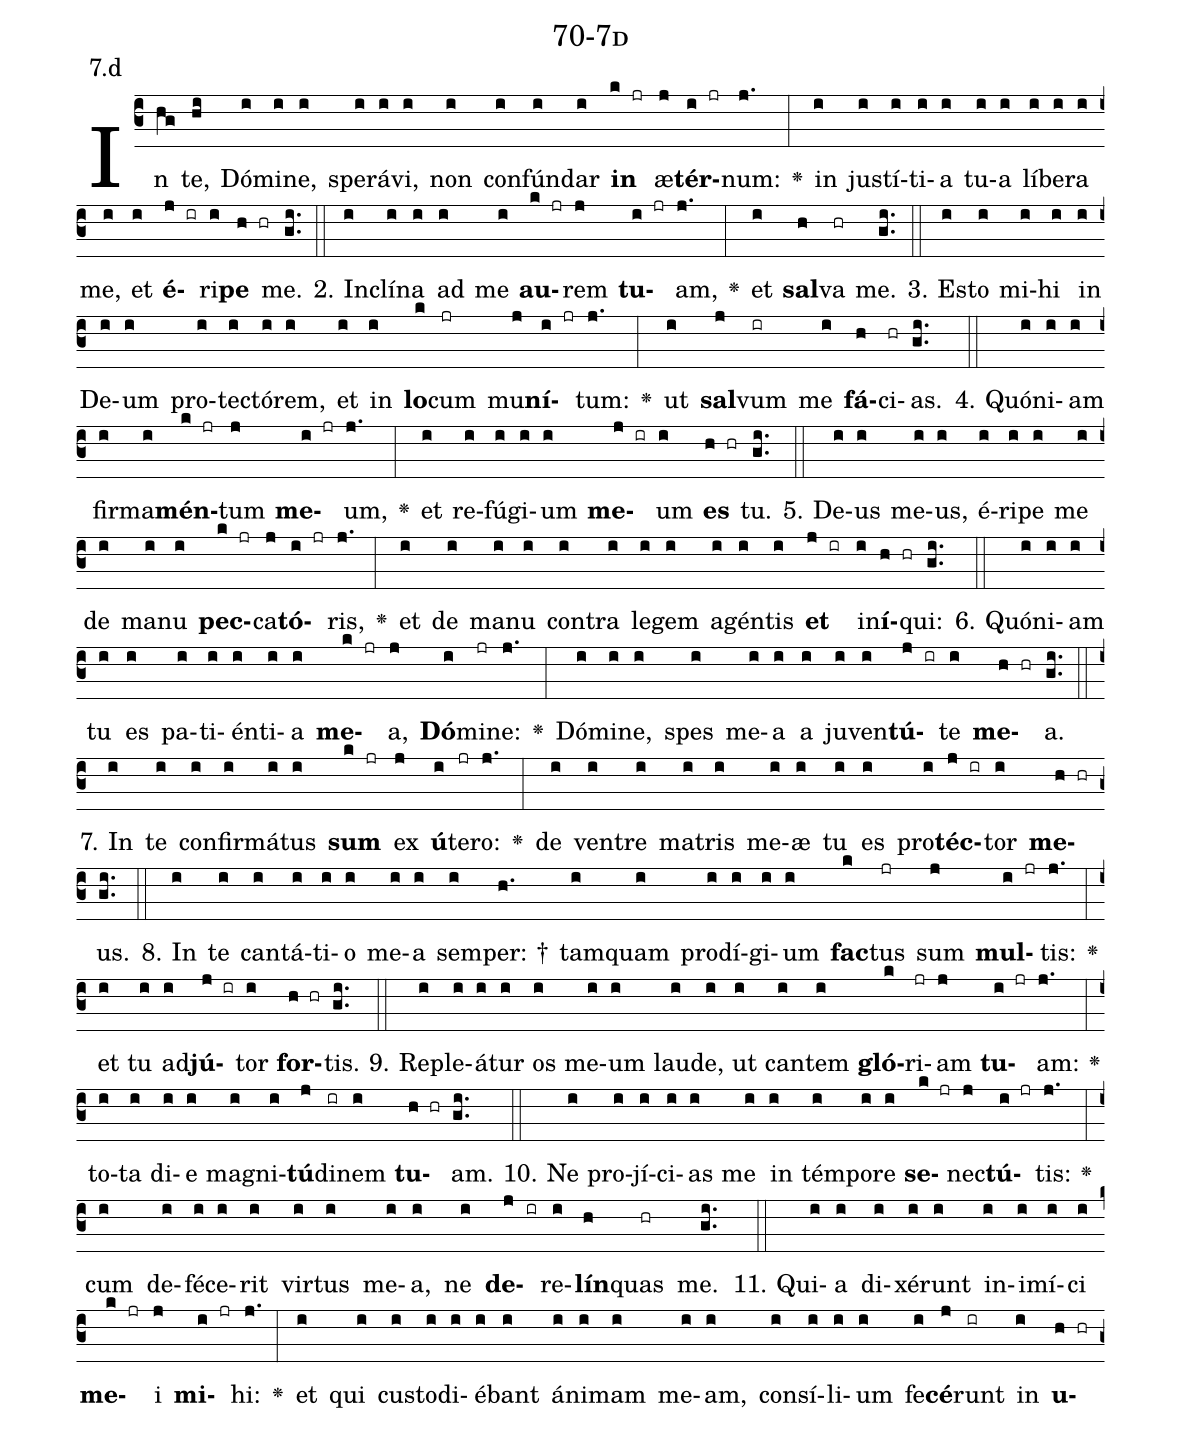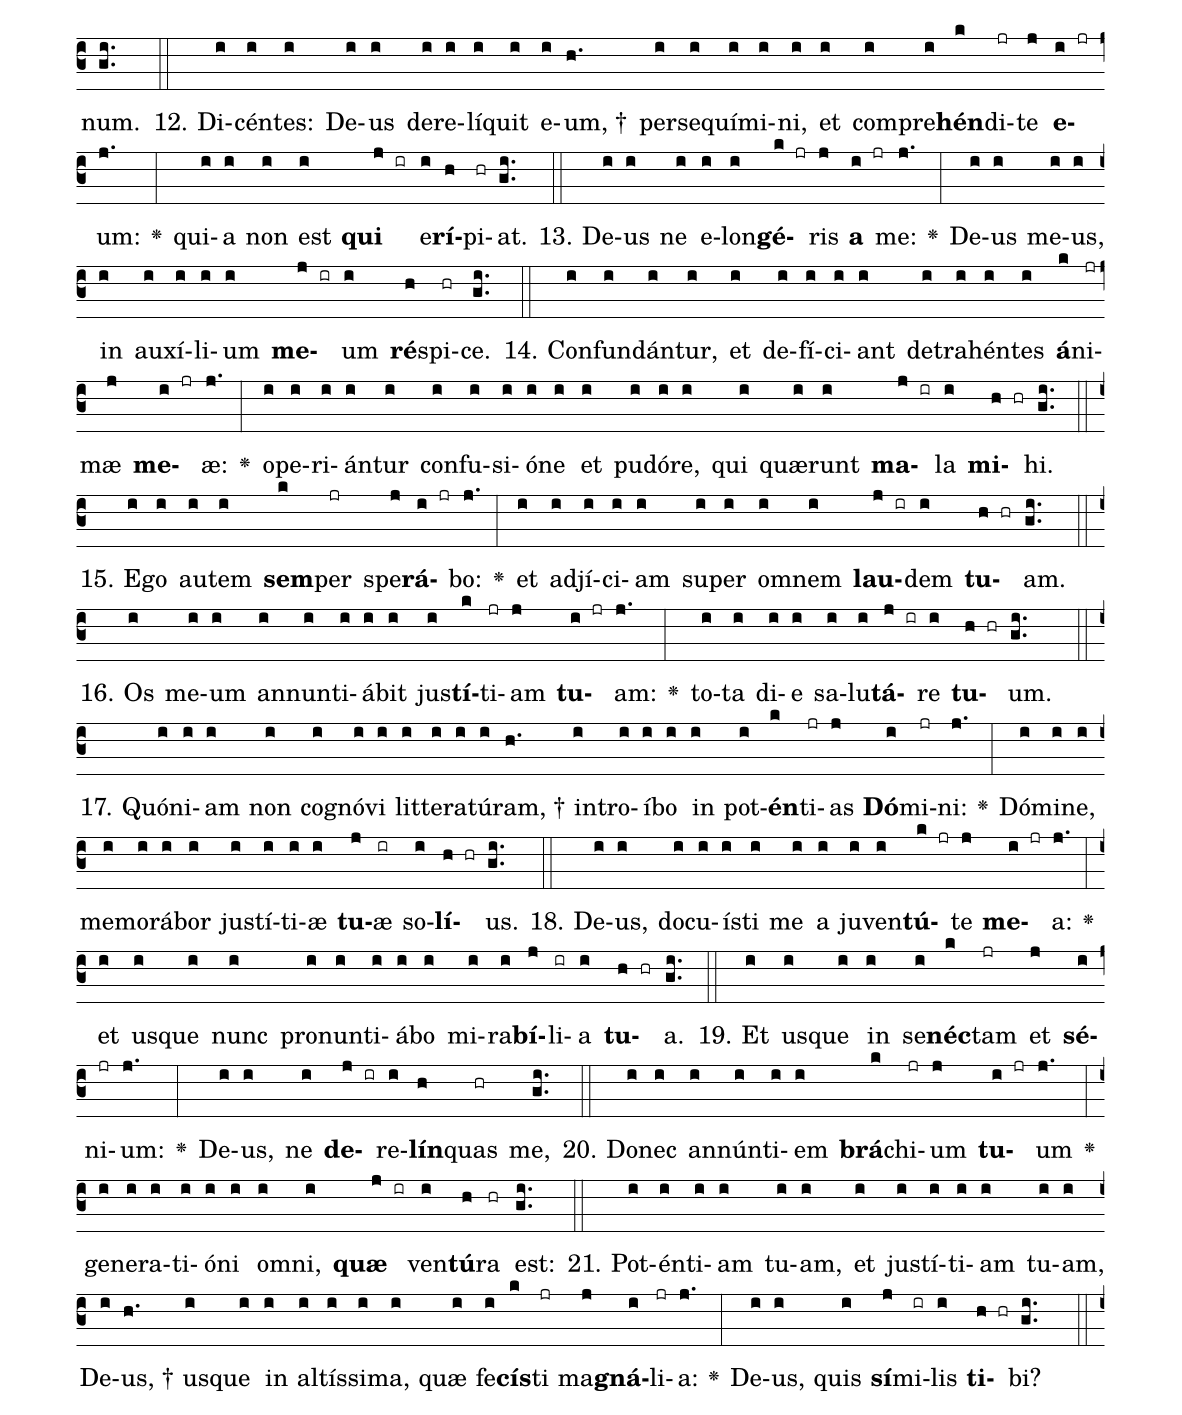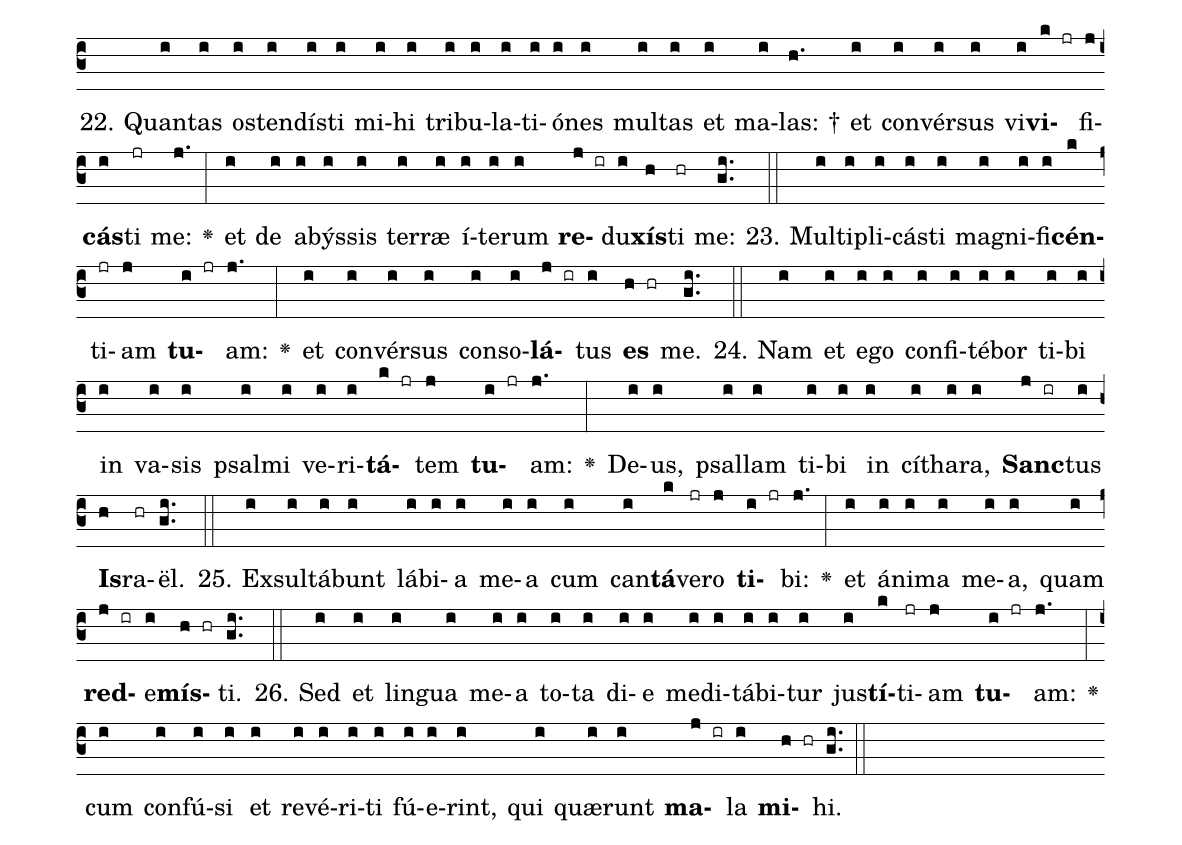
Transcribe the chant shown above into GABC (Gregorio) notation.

name: 70-7d;
annotation: 7.d;
%%
(c3)In(hg) te,(hi) Dó(i)mi(i)ne,(i) spe(i)rá(i)vi,(i) non(i) con(i)fún(i)dar(i) <b>in</b>(k jr) æ(j)<b>tér</b>(i jr)num:(j.) <v>\greheightstar</v>(:) in(i) jus(i)tí(i)ti(i)a(i) tu(i)a(i) lí(i)be(i)ra(i) me,(i) et(i) <b>é</b>(j ir)ri(i)<b>pe</b>(h hr) me.(gi..) (::)
2. In(i)clí(i)na(i) ad(i) me(i) <b>au</b>(k jr)rem(j) <b>tu</b>(i jr)am,(j.) <v>\greheightstar</v>(:) et(i) <b>sal</b>(h)va(hr) me.(gi..) (::)
3. Es(i)to(i) mi(i)hi(i) in(i) De(i)um(i) pro(i)tec(i)tó(i)rem,(i) et(i) in(i) <b>lo</b>(k)cum(jr) mu(j)<b>ní</b>(i jr)tum:(j.) <v>\greheightstar</v>(:) ut(i) <b>sal</b>(j)vum(ir) me(i) <b>fá</b>(h)ci(hr)as.(gi..) (::)
4. Quón(i)i(i)am(i) fir(i)ma(i)<b>mén</b>(k jr)tum(j) <b>me</b>(i jr)um,(j.) <v>\greheightstar</v>(:) et(i) re(i)fú(i)gi(i)um(i) <b>me</b>(j ir)um(i) <b>es</b>(h hr) tu.(gi..) (::)
5. De(i)us(i) me(i)us,(i) é(i)ri(i)pe(i) me(i) de(i) ma(i)nu(i) <b>pec</b>(k jr)ca(j)<b>tó</b>(i jr)ris,(j.) <v>\greheightstar</v>(:) et(i) de(i) ma(i)nu(i) con(i)tra(i) le(i)gem(i) a(i)gén(i)tis(i) <b>et</b>(j ir) in(i)<b>í</b>(h hr)qui:(gi..) (::)
6. Quón(i)i(i)am(i) tu(i) es(i) pa(i)ti(i)én(i)ti(i)a(i) <b>me</b>(k jr)a,(j) <b>Dó</b>(i)mi(jr)ne:(j.) <v>\greheightstar</v>(:) Dó(i)mi(i)ne,(i) spes(i) me(i)a(i) a(i) ju(i)ven(i)<b>tú</b>(j ir)te(i) <b>me</b>(h hr)a.(gi..) (::)
7. In(i) te(i) con(i)fir(i)má(i)tus(i) <b>sum</b>(k jr) ex(j) <b>ú</b>(i)te(jr)ro:(j.) <v>\greheightstar</v>(:) de(i) ven(i)tre(i) ma(i)tris(i) me(i)æ(i) tu(i) es(i) pro(i)<b>téc</b>(j ir)tor(i) <b>me</b>(h hr)us.(gi..) (::)
8. In(i) te(i) can(i)tá(i)ti(i)o(i) me(i)a(i) sem(i)per: †(h.) tam(i)quam(i) prod(i)í(i)gi(i)um(i) <b>fac</b>(k)tus(jr) sum(j) <b>mul</b>(i jr)tis:(j.) <v>\greheightstar</v>(:) et(i) tu(i) ad(i)<b>jú</b>(j ir)tor(i) <b>for</b>(h hr)tis.(gi..) (::)
9. Re(i)ple(i)á(i)tur(i) os(i) me(i)um(i) lau(i)de,(i) ut(i) can(i)tem(i) <b>gló</b>(k)ri(jr)am(j) <b>tu</b>(i jr)am:(j.) <v>\greheightstar</v>(:) to(i)ta(i) di(i)e(i) ma(i)gni(i)<b>tú</b>(j)di(ir)nem(i) <b>tu</b>(h hr)am.(gi..) (::)
10. Ne(i) pro(i)jí(i)ci(i)as(i) me(i) in(i) tém(i)po(i)re(i) <b>se</b>(k jr)nec(j)<b>tú</b>(i jr)tis:(j.) <v>\greheightstar</v>(:) cum(i) de(i)fé(i)ce(i)rit(i) vir(i)tus(i) me(i)a,(i) ne(i) <b>de</b>(j ir)re(i)<b>lín</b>(h)quas(hr) me.(gi..) (::)
11. Qui(i)a(i) di(i)xé(i)runt(i) in(i)i(i)mí(i)ci(i) <b>me</b>(k jr)i(j) <b>mi</b>(i jr)hi:(j.) <v>\greheightstar</v>(:) et(i) qui(i) cus(i)to(i)di(i)é(i)bant(i) á(i)ni(i)mam(i) me(i)am,(i) con(i)sí(i)li(i)um(i) fe(i)<b>cé</b>(j)runt(ir) in(i) <b>u</b>(h hr)num.(gi..) (::)
12. Di(i)cén(i)tes:(i) De(i)us(i) de(i)re(i)lí(i)quit(i) e(i)um, †(h.) per(i)se(i)quí(i)mi(i)ni,(i) et(i) com(i)pre(i)<b>hén</b>(k)di(jr)te(j) <b>e</b>(i jr)um:(j.) <v>\greheightstar</v>(:) qui(i)a(i) non(i) est(i) <b>qui</b>(j ir) e(i)<b>rí</b>(h)pi(hr)at.(gi..) (::)
13. De(i)us(i) ne(i) e(i)lon(i)<b>gé</b>(k jr)ris(j) <b>a</b>(i jr) me:(j.) <v>\greheightstar</v>(:) De(i)us(i) me(i)us,(i) in(i) au(i)xí(i)li(i)um(i) <b>me</b>(j ir)um(i) <b>ré</b>(h)spi(hr)ce.(gi..) (::)
14. Con(i)fun(i)dán(i)tur,(i) et(i) de(i)fí(i)ci(i)ant(i) de(i)tra(i)hén(i)tes(i) <b>á</b>(k)ni(jr)mæ(j) <b>me</b>(i jr)æ:(j.) <v>\greheightstar</v>(:) o(i)pe(i)ri(i)án(i)tur(i) con(i)fu(i)si(i)ó(i)ne(i) et(i) pu(i)dó(i)re,(i) qui(i) quæ(i)runt(i) <b>ma</b>(j ir)la(i) <b>mi</b>(h hr)hi.(gi..) (::)
15. E(i)go(i) au(i)tem(i) <b>sem</b>(k)per(jr) spe(j)<b>rá</b>(i jr)bo:(j.) <v>\greheightstar</v>(:) et(i) ad(i)jí(i)ci(i)am(i) su(i)per(i) om(i)nem(i) <b>lau</b>(j ir)dem(i) <b>tu</b>(h hr)am.(gi..) (::)
16. Os(i) me(i)um(i) an(i)nun(i)ti(i)á(i)bit(i) jus(i)<b>tí</b>(k)ti(jr)am(j) <b>tu</b>(i jr)am:(j.) <v>\greheightstar</v>(:) to(i)ta(i) di(i)e(i) sa(i)lu(i)<b>tá</b>(j ir)re(i) <b>tu</b>(h hr)um.(gi..) (::)
17. Quón(i)i(i)am(i) non(i) co(i)gnó(i)vi(i) lit(i)te(i)ra(i)tú(i)ram, †(h.) in(i)tro(i)í(i)bo(i) in(i) pot(i)<b>én</b>(k)ti(jr)as(j) <b>Dó</b>(i)mi(jr)ni:(j.) <v>\greheightstar</v>(:) Dó(i)mi(i)ne,(i) me(i)mo(i)rá(i)bor(i) jus(i)tí(i)ti(i)æ(i) <b>tu</b>(j)æ(ir) so(i)<b>lí</b>(h hr)us.(gi..) (::)
18. De(i)us,(i) do(i)cu(i)ís(i)ti(i) me(i) a(i) ju(i)ven(i)<b>tú</b>(k jr)te(j) <b>me</b>(i jr)a:(j.) <v>\greheightstar</v>(:) et(i) us(i)que(i) nunc(i) pro(i)nun(i)ti(i)á(i)bo(i) mi(i)ra(i)<b>bí</b>(j)li(ir)a(i) <b>tu</b>(h hr)a.(gi..) (::)
19. Et(i) us(i)que(i) in(i) se(i)<b>néc</b>(k)tam(jr) et(j) <b>sé</b>(i)ni(jr)um:(j.) <v>\greheightstar</v>(:) De(i)us,(i) ne(i) <b>de</b>(j ir)re(i)<b>lín</b>(h)quas(hr) me,(gi..) (::)
20. Do(i)nec(i) an(i)nún(i)ti(i)em(i) <b>brá</b>(k)chi(jr)um(j) <b>tu</b>(i jr)um(j.) <v>\greheightstar</v>(:) ge(i)ne(i)ra(i)ti(i)ó(i)ni(i) om(i)ni,(i) <b>quæ</b>(j ir) ven(i)<b>tú</b>(h)ra(hr) est:(gi..) (::)
21. Pot(i)én(i)ti(i)am(i) tu(i)am,(i) et(i) jus(i)tí(i)ti(i)am(i) tu(i)am,(i) De(i)us, †(h.) us(i)que(i) in(i) al(i)tís(i)si(i)ma,(i) quæ(i) fe(i)<b>cís</b>(k)ti(jr) ma(j)<b>gná</b>(i)li(jr)a:(j.) <v>\greheightstar</v>(:) De(i)us,(i) quis(i) <b>sí</b>(j)mi(ir)lis(i) <b>ti</b>(h hr)bi?(gi..) (::)
22. Quan(i)tas(i) os(i)ten(i)dís(i)ti(i) mi(i)hi(i) tri(i)bu(i)la(i)ti(i)ó(i)nes(i) mul(i)tas(i) et(i) ma(i)las: †(h.) et(i) con(i)vér(i)sus(i) vi(i)<b>vi</b>(k jr)fi(j)<b>cás</b>(i)ti(jr) me:(j.) <v>\greheightstar</v>(:) et(i) de(i) a(i)býs(i)sis(i) ter(i)ræ(i) í(i)te(i)rum(i) <b>re</b>(j ir)du(i)<b>xís</b>(h)ti(hr) me:(gi..) (::)
23. Mul(i)ti(i)pli(i)cás(i)ti(i) ma(i)gni(i)fi(i)<b>cén</b>(k)ti(jr)am(j) <b>tu</b>(i jr)am:(j.) <v>\greheightstar</v>(:) et(i) con(i)vér(i)sus(i) con(i)so(i)<b>lá</b>(j ir)tus(i) <b>es</b>(h hr) me.(gi..) (::)
24. Nam(i) et(i) e(i)go(i) con(i)fi(i)té(i)bor(i) ti(i)bi(i) in(i) va(i)sis(i) psal(i)mi(i) ve(i)ri(i)<b>tá</b>(k jr)tem(j) <b>tu</b>(i jr)am:(j.) <v>\greheightstar</v>(:) De(i)us,(i) psal(i)lam(i) ti(i)bi(i) in(i) cí(i)tha(i)ra,(i) <b>Sanc</b>(j ir)tus(i) <b>Is</b>(h)ra(hr)ël.(gi..) (::)
25. Ex(i)sul(i)tá(i)bunt(i) lá(i)bi(i)a(i) me(i)a(i) cum(i) can(i)<b>tá</b>(k)ve(jr)ro(j) <b>ti</b>(i jr)bi:(j.) <v>\greheightstar</v>(:) et(i) á(i)ni(i)ma(i) me(i)a,(i) quam(i) <b>red</b>(j ir)e(i)<b>mís</b>(h hr)ti.(gi..) (::)
26. Sed(i) et(i) lin(i)gua(i) me(i)a(i) to(i)ta(i) di(i)e(i) me(i)di(i)tá(i)bi(i)tur(i) jus(i)<b>tí</b>(k)ti(jr)am(j) <b>tu</b>(i jr)am:(j.) <v>\greheightstar</v>(:) cum(i) con(i)fú(i)si(i) et(i) re(i)vé(i)ri(i)ti(i) fú(i)e(i)rint,(i) qui(i) quæ(i)runt(i) <b>ma</b>(j ir)la(i) <b>mi</b>(h hr)hi.(gi..) (::)
